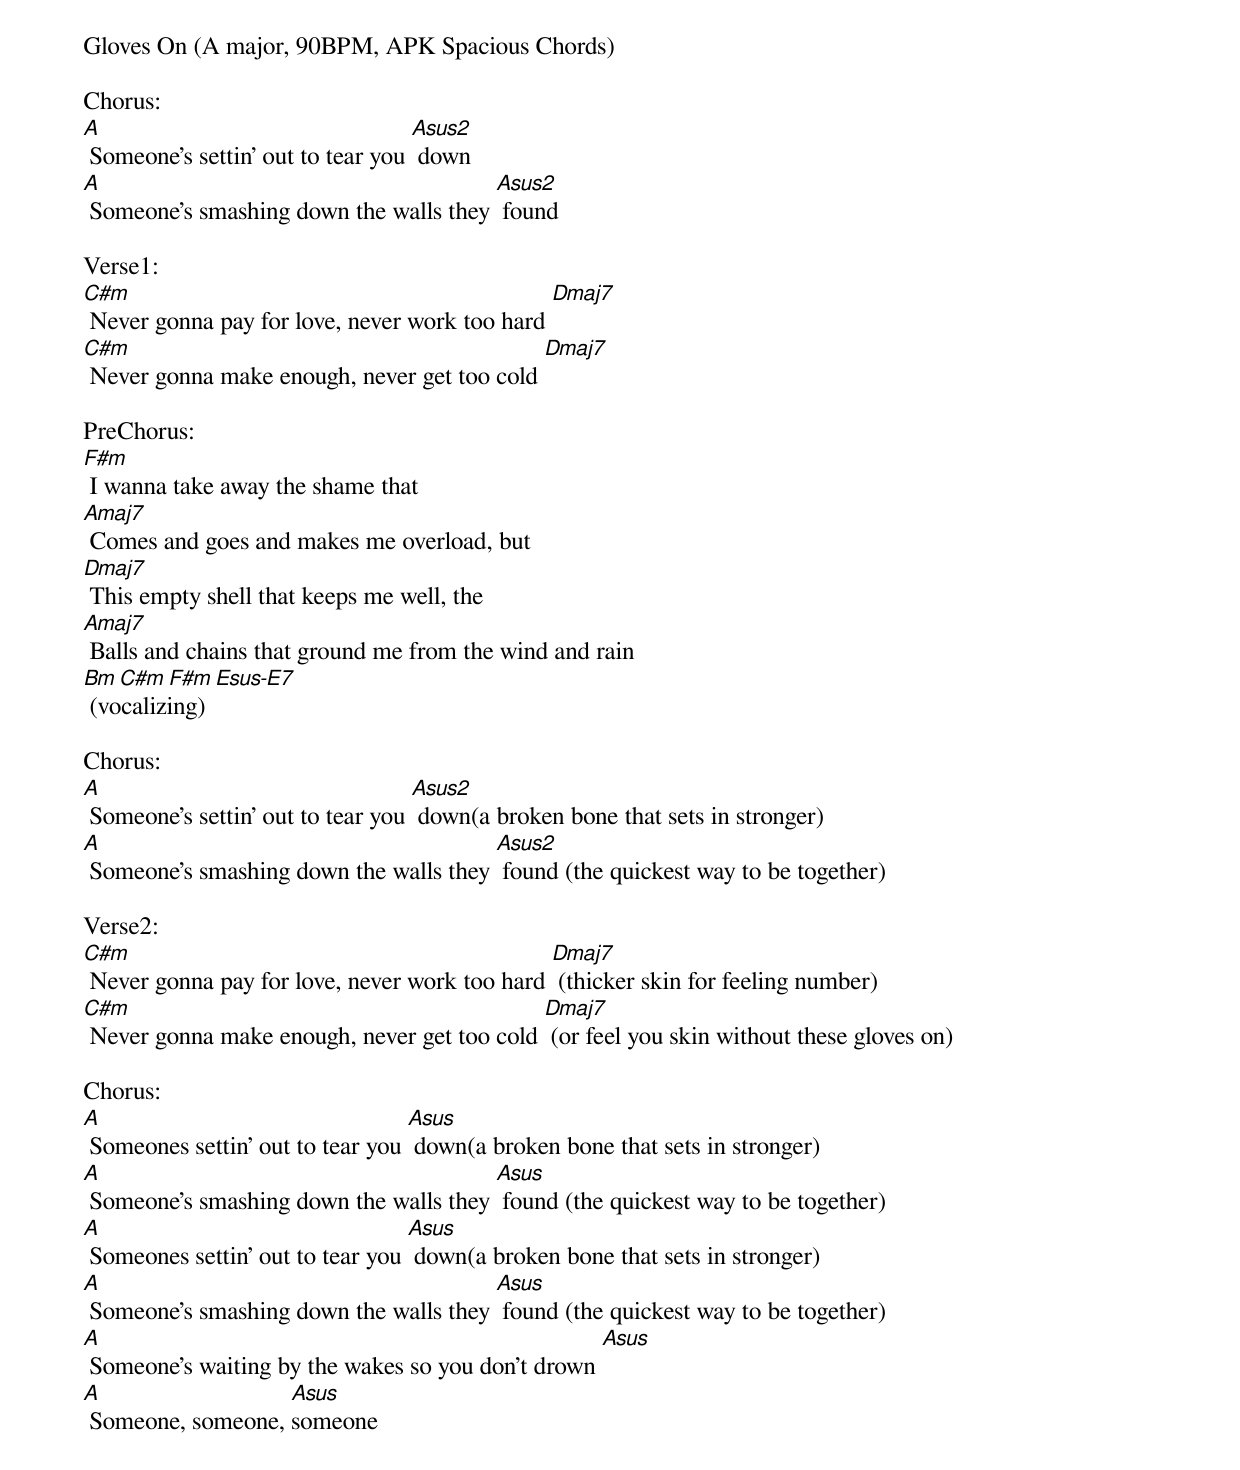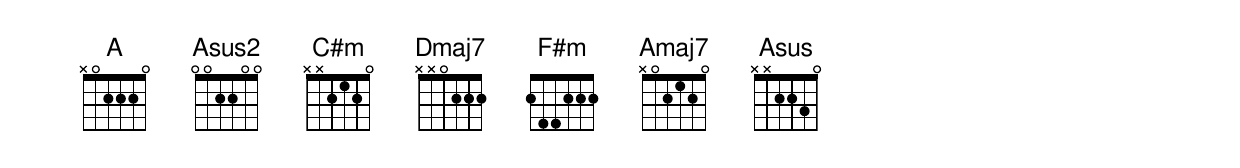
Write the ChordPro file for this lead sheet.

Gloves On (A major, 90BPM, APK Spacious Chords)

Chorus:
[A] Someone's settin’ out to tear you [Asus2] down
[A] Someone’s smashing down the walls they [Asus2] found

Verse1:
[C#m] Never gonna pay for love, never work too hard [Dmaj7]
[C#m] Never gonna make enough, never get too cold [Dmaj7]

PreChorus:
[F#m] I wanna take away the shame that
[Amaj7] Comes and goes and makes me overload, but
[Dmaj7] This empty shell that keeps me well, the
[Amaj7] Balls and chains that ground me from the wind and rain
[Bm C#m F#m Esus-E7] (vocalizing)

Chorus:
[A] Someone's settin’ out to tear you [Asus2] down(a broken bone that sets in stronger)
[A] Someone’s smashing down the walls they [Asus2] found (the quickest way to be together)

Verse2:
[C#m] Never gonna pay for love, never work too hard [Dmaj7] (thicker skin for feeling number)
[C#m] Never gonna make enough, never get too cold [Dmaj7] (or feel you skin without these gloves on)

Chorus:
[A] Someones settin’ out to tear you [Asus] down(a broken bone that sets in stronger)
[A] Someone’s smashing down the walls they [Asus] found (the quickest way to be together)
[A] Someones settin’ out to tear you [Asus] down(a broken bone that sets in stronger)
[A] Someone’s smashing down the walls they [Asus] found (the quickest way to be together)
[A] Someone’s waiting by the wakes so you don’t drown [Asus]
[A] Someone, someone, [Asus]someone
